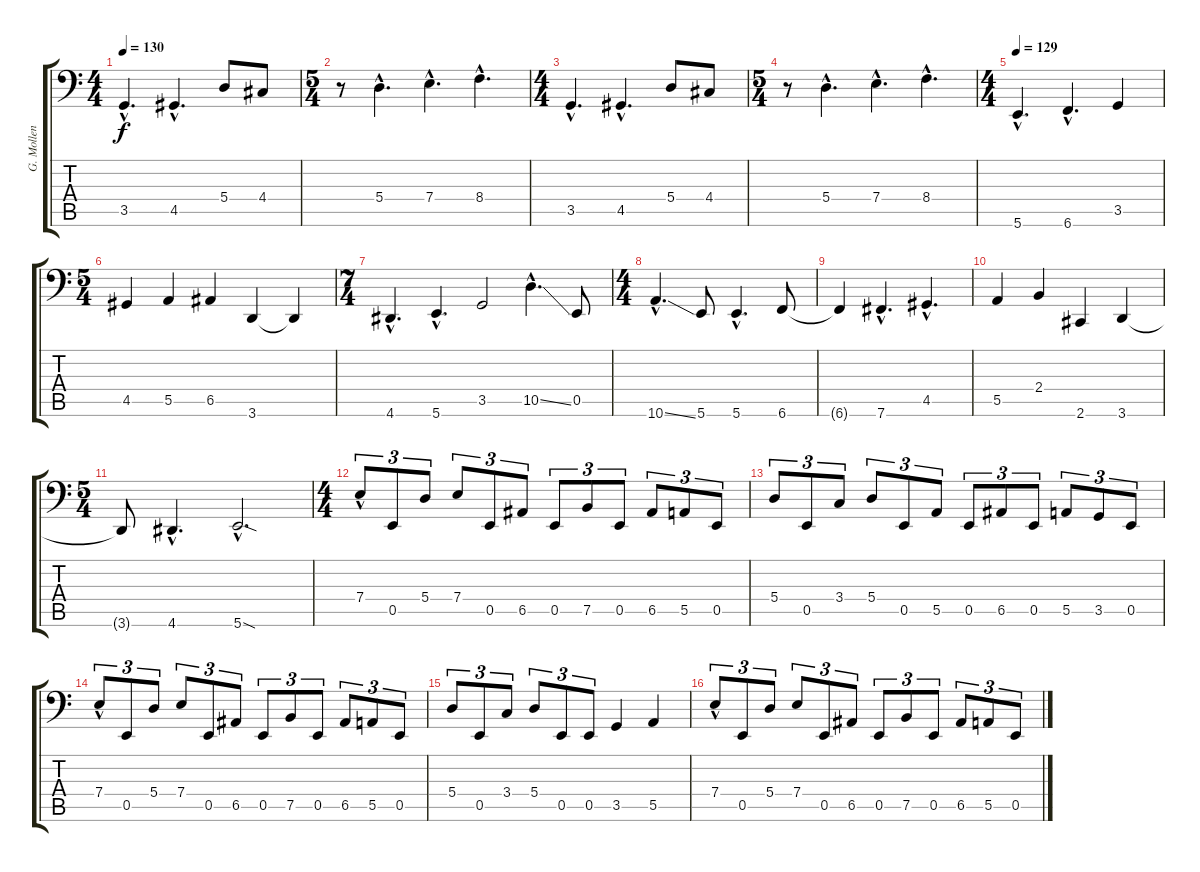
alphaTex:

\track ("G. Mollen - Bass" "G. Mollen ") {instrument electricbassfinger}
\staff {score tabs}
\tuning (C3 G2 D2 A1 E1 B0) {hide}
\ts (4 4)
\tempo 130
\clef f4
\ks c
3.5{hac}.4{d dy f volume 14} 4.5{hac}.4{d} 5.4.8 4.4.8 |
\ts (5 4)
r.8 5.4{hac}.4{d} 7.4{hac}.4{d} 8.4{hac}.4{d} |
\ts (4 4)
3.5{hac}.4{d} 4.5{hac}.4{d} 5.4.8 4.4.8 |
\ts (5 4)
r.8 5.4{hac}.4{d} 7.4{hac}.4{d} 8.4{hac}.4{d} |
\ts (4 4)
\tempo 129
5.6{hac}.4{d volume 13} 6.6{hac}.4{d} 3.5.4 |
\ts (5 4)
4.5.4 5.5.4 6.5.4 3.6.4 3.6{t}.4 |
\ts (7 4)
4.6{hac}.4{d} 5.6{hac}.4{d} 3.5.2 10.5{ss hac}.4{d} 0.5.8 |
\ts (4 4)
10.6{ss hac}.4{d} 5.6.8 5.6{hac}.4{d} 6.6.8 |
6.6{t}.4 7.6{hac}.4{d} 4.5{hac}.4{d} |
5.5.4 2.4.4 2.6.4 3.6.4 |
\ts (5 4)
3.6{t}.8 4.6{hac}.4{d} 5.6{sod hac}.2{d} |
\ts (4 4)
7.4{hac}.8{tu (3 2) volume 15} 0.5.8{tu (3 2)} 5.4.8{tu (3 2)} 7.4.8{tu (3 2)} 0.5.8{tu (3 2)} 6.5.8{tu (3 2)} 0.5.8{tu (3 2)} 7.5.8{tu (3 2)} 0.5.8{tu (3 2)} 6.5.8{tu (3 2)} 5.5.8{tu (3 2)} 0.5.8{tu (3 2)} |
5.4.8{tu (3 2)} 0.5.8{tu (3 2)} 3.4.8{tu (3 2)} 5.4.8{tu (3 2)} 0.5.8{tu (3 2)} 5.5.8{tu (3 2)} 0.5.8{tu (3 2)} 6.5.8{tu (3 2)} 0.5.8{tu (3 2)} 5.5.8{tu (3 2)} 3.5.8{tu (3 2)} 0.5.8{tu (3 2)} |
7.4{hac}.8{tu (3 2)} 0.5.8{tu (3 2)} 5.4.8{tu (3 2)} 7.4.8{tu (3 2)} 0.5.8{tu (3 2)} 6.5.8{tu (3 2)} 0.5.8{tu (3 2)} 7.5.8{tu (3 2)} 0.5.8{tu (3 2)} 6.5.8{tu (3 2)} 5.5.8{tu (3 2)} 0.5.8{tu (3 2)} |
5.4.8{tu (3 2)} 0.5.8{tu (3 2)} 3.4.8{tu (3 2)} 5.4.8{tu (3 2)} 0.5.8{tu (3 2)} 0.5.8{tu (3 2)} 3.5.4 5.5.4 |
7.4{hac}.8{tu (3 2)} 0.5.8{tu (3 2)} 5.4.8{tu (3 2)} 7.4.8{tu (3 2)} 0.5.8{tu (3 2)} 6.5.8{tu (3 2)} 0.5.8{tu (3 2)} 7.5.8{tu (3 2)} 0.5.8{tu (3 2)} 6.5.8{tu (3 2)} 5.5.8{tu (3 2)} 0.5.8{tu (3 2)}
